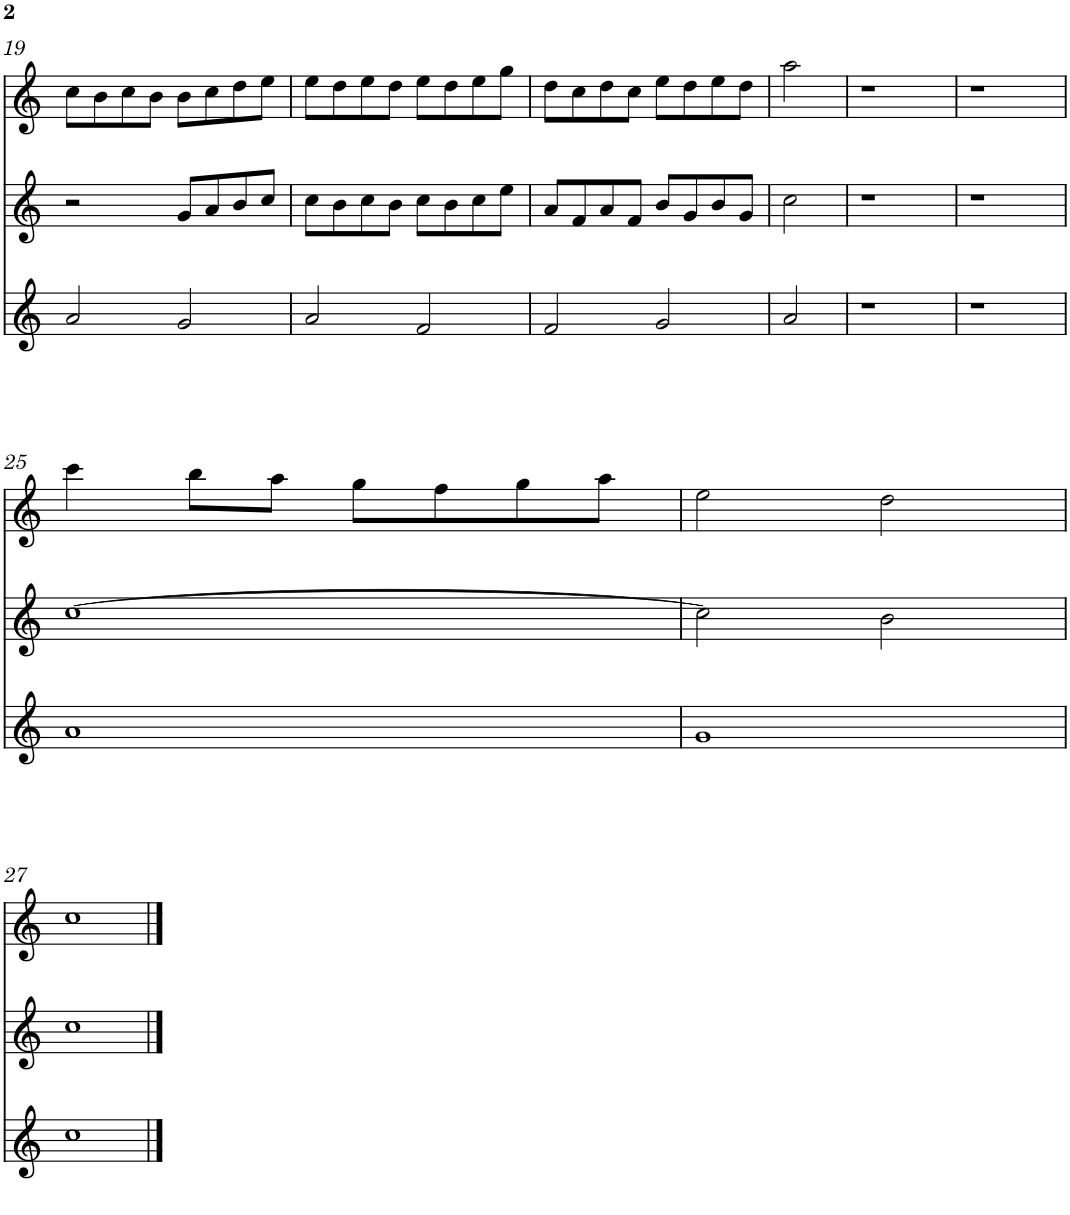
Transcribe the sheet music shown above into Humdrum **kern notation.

**kern	**kern	**kern
*part3	*part2	*part1
*staff3	*staff2	*staff1
*I"Piano	*I"Piano	*I"Piano
*I'Pno	*I'Pno	*I'Pno
!!LO:PB:g=z
*clefG2	*clefG2	*clefG2
*k[]	*k[]	*k[]
*M4/4	*M4/4	*M4/4
=19	=19	=19
2a/	2r	8cc\L
.	.	8b\
.	.	8cc\
.	.	8b\J
2g/	8g/L	8b\L
.	8a/	8cc\
.	8b/	8dd\
.	8cc/J	8ee\J
=20	=20	=20
2a/	8cc\L	8ee\L
.	8b\	8dd\
.	8cc\	8ee\
.	8b\J	8dd\J
2f/	8cc\L	8ee\L
.	8b\	8dd\
.	8cc\	8ee\
.	8ee\J	8gg\J
=21	=21	=21
2f/	8a/L	8dd\L
.	8f/	8cc\
.	8a/	8dd\
.	8f/J	8cc\J
2g/	8b/L	8ee\L
.	8g/	8dd\
.	8b/	8ee\
.	8g/J	8dd\J
=22	=22	=22
2a/	2cc\	2aa\
=23	=23	=23
1r	1r	1r
=24	=24	=24
1r	1r	1r
!!LO:LB:g=z
=25	=25	=25
1a	[1cc	4ccc\
.	.	8bb\L
.	.	8aa\J
.	.	8gg\L
.	.	8ff\
.	.	8gg\
.	.	8aa\J
=26	=26	=26
1g	2cc\]	2ee\
.	2b\	2dd\
!!LO:LB:g=z
=27	=27	=27
1cc	1cc	1cc
==	==	==
*-	*-	*-
